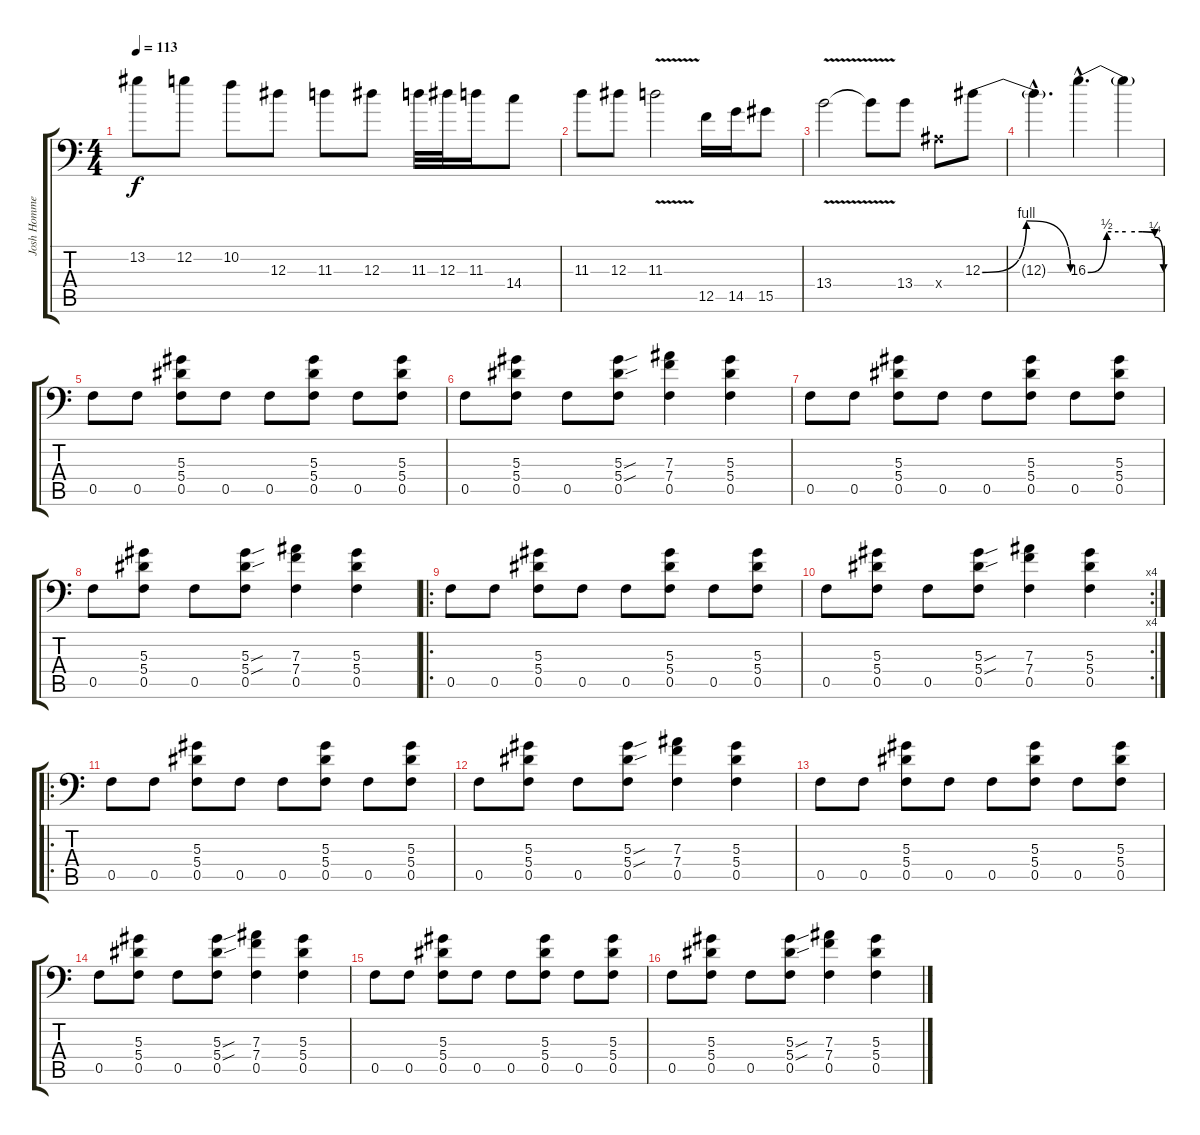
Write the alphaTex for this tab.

\track ("Josh Homme" "Josh Homme") {instrument distortionguitar}
\staff {score tabs}
\tuning (C4 G3 Eb3 Bb2 F2 Bb1) {hide}
\ts (4 4)
\tempo 113
\clef f4
\ks c
13.2.8{dy f} 12.2.8 10.2.8 12.3.8 11.3.8 12.3.8 11.3.32 12.3.32 11.3.16 14.4.8 |
11.3.8 12.3.8 11.3{v}.2 12.5.16 14.5.16 15.5.8 |
13.4{v}.2 13.4{t}.8 13.4.8 0.4{x}.8 12.3{be (bendrelease 0 0 15 4 30 4 60 0)}.8 |
12.3{hac t}.4{d} 16.3{be (custom 0 0 15 2 30 2 43 2 53 1 60 0) hac}.4{d} 16.3{t}.4 |
0.5.8 0.5.8 (5.3 5.4 0.5).8 0.5.8 0.5.8 (5.3 5.4 0.5).8 0.5.8 (5.3 5.4 0.5).8 |
0.5.8 (5.3 5.4 0.5).8 0.5.8 (5.3{sou} 5.4{sou} 0.5).8 (7.3 7.4 0.5).4 (5.3 5.4 0.5).4 |
0.5.8 0.5.8 (5.3 5.4 0.5).8 0.5.8 0.5.8 (5.3 5.4 0.5).8 0.5.8 (5.3 5.4 0.5).8 |
0.5.8 (5.3 5.4 0.5).8 0.5.8 (5.3{sou} 5.4{sou} 0.5).8 (7.3 7.4 0.5).4 (5.3 5.4 0.5).4 |
\ro
0.5.8 0.5.8 (5.3 5.4 0.5).8 0.5.8 0.5.8 (5.3 5.4 0.5).8 0.5.8 (5.3 5.4 0.5).8 |
\rc 4
0.5.8 (5.3 5.4 0.5).8 0.5.8 (5.3{sou} 5.4{sou} 0.5).8 (7.3 7.4 0.5).4 (5.3 5.4 0.5).4 |
\ro
0.5.8 0.5.8 (5.3 5.4 0.5).8 0.5.8 0.5.8 (5.3 5.4 0.5).8 0.5.8 (5.3 5.4 0.5).8 |
0.5.8 (5.3 5.4 0.5).8 0.5.8 (5.3{sou} 5.4{sou} 0.5).8 (7.3 7.4 0.5).4 (5.3 5.4 0.5).4 |
0.5.8 0.5.8 (5.3 5.4 0.5).8 0.5.8 0.5.8 (5.3 5.4 0.5).8 0.5.8 (5.3 5.4 0.5).8 |
0.5.8 (5.3 5.4 0.5).8 0.5.8 (5.3{sou} 5.4{sou} 0.5).8 (7.3 7.4 0.5).4 (5.3 5.4 0.5).4 |
0.5.8 0.5.8 (5.3 5.4 0.5).8 0.5.8 0.5.8 (5.3 5.4 0.5).8 0.5.8 (5.3 5.4 0.5).8 |
0.5.8 (5.3 5.4 0.5).8 0.5.8 (5.3{sou} 5.4{sou} 0.5).8 (7.3 7.4 0.5).4 (5.3 5.4 0.5).4
